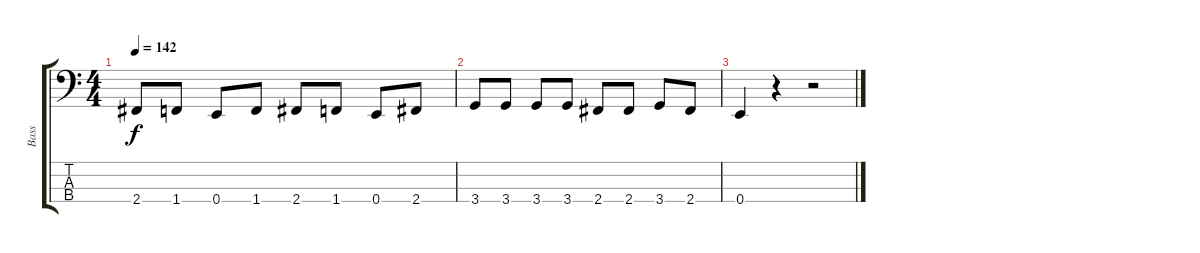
\track ("Bass" "Bass") {instrument electricbasspick}
\staff {score tabs}
\tuning (G2 D2 A1 E1) {hide}
\ts (4 4)
\tempo 142
\clef f4
\ks c
2.4.8{dy f} 1.4.8 0.4.8 1.4.8 2.4.8 1.4.8 0.4.8 2.4.8 |
3.4.8 3.4.8 3.4.8 3.4.8 2.4.8 2.4.8 3.4.8 2.4.8 |
0.4.4 r.4 r.2
